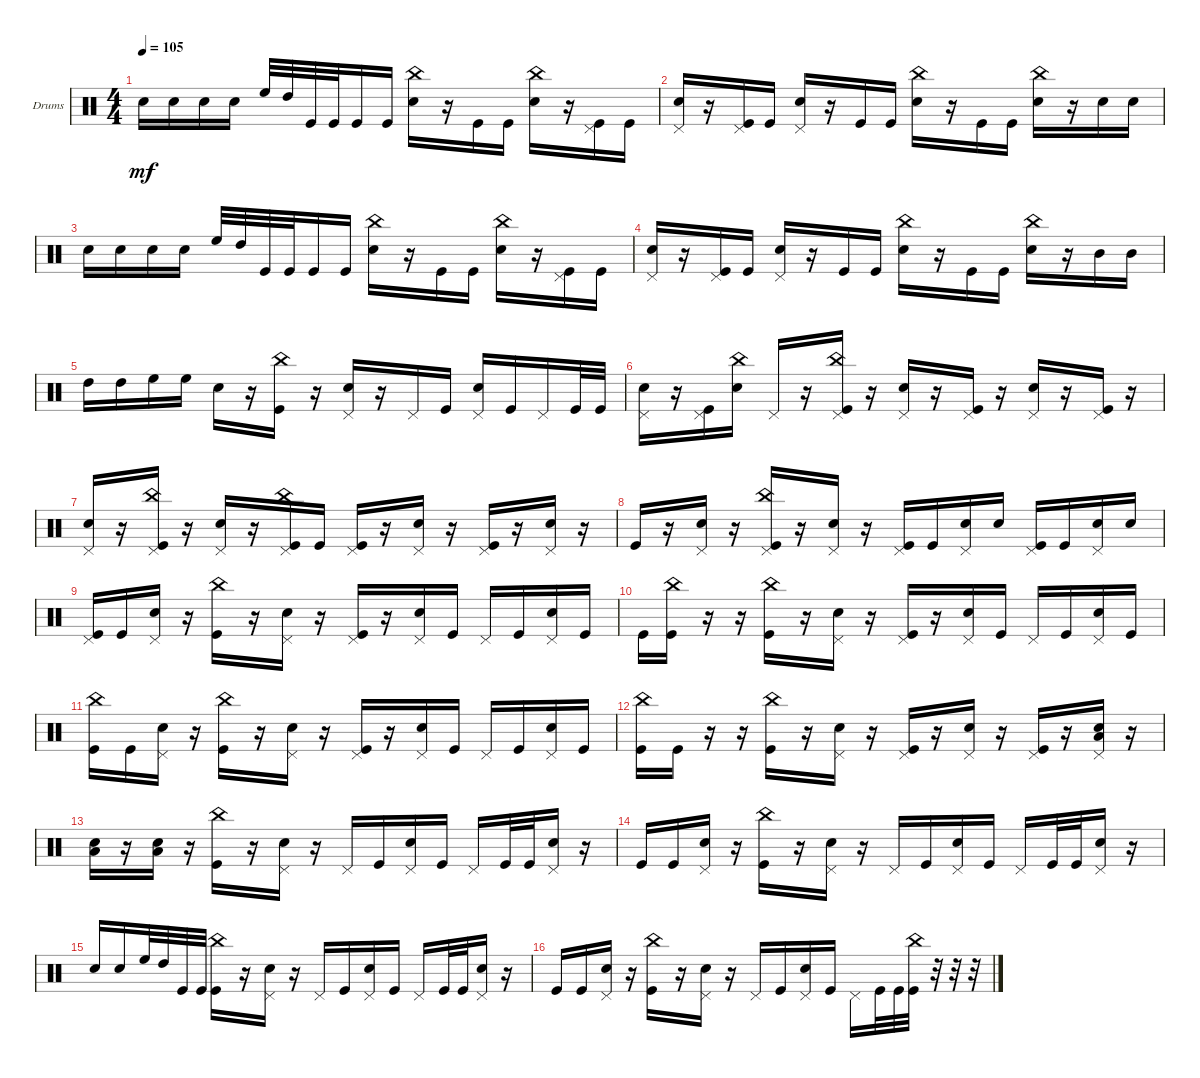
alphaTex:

\defaultSystemsLayout 4
\bracketExtendMode groupsimilarinstruments
\firstSystemTrackNameOrientation horizontal
\otherSystemsTrackNameOrientation horizontal
\track ("Drumkit" "Drums") {instrument percussion}
\staff {score}
\articulation defaults
\ts (4 4)
\tempo 105
\clef neutral
\ks c "Snare (hit) 2".16{dy mf} "Snare (hit) 2".16 "Snare (hit) 2".16 "Snare (hit) 2".16 "High Floor Tom (hit)".32 "High Tom (hit)".32 "Kick (hit)".32 "Kick (hit)".32 "Kick (hit)".16 "Kick (hit)".16
("Snare (hit) 2" "China (hit)").16 r.16 "Kick (hit)".16 "Kick (hit)".16 ("Snare (hit) 2" "China (hit)").16 r.16 ("Kick (hit)" "Pedal Hi-Hat (hit)").16 "Kick (hit)".16 |
("Pedal Hi-Hat (hit)" "Snare (hit) 2").16 r.16 ("Kick (hit)" "Pedal Hi-Hat (hit)").16 "Kick (hit)".16 ("Snare (hit) 2" "Pedal Hi-Hat (hit)").16 r.16 "Kick (hit)".16 "Kick (hit)".16 ("Snare (hit) 2" "China (hit)").16 r.16 "Kick (hit)".16 "Kick (hit)".16 ("Snare (hit) 2" "China (hit)").16 r.16 "Snare (hit) 2".16 "Snare (hit) 2".16 |
"Snare (hit) 2".16 "Snare (hit) 2".16 "Snare (hit) 2".16 "Snare (hit) 2".16 "High Floor Tom (hit)".32 "High Tom (hit)".32 "Kick (hit)".32 "Kick (hit)".32 "Kick (hit)".16 "Kick (hit)".16 ("Snare (hit) 2" "China (hit)").16 r.16 "Kick (hit)".16 "Kick (hit)".16 ("Snare (hit) 2" "China (hit)").16 r.16 ("Kick (hit)" "Pedal Hi-Hat (hit)").16 "Kick (hit)".16 |
("Snare (hit) 2" "Pedal Hi-Hat (hit)").16 r.16 ("Kick (hit)" "Pedal Hi-Hat (hit)").16 "Kick (hit)".16 ("Pedal Hi-Hat (hit)" "Snare (hit) 2").16 r.16 "Kick (hit)".16 "Kick (hit)".16 ("Snare (hit) 2" "China (hit)").16 r.16 "Kick (hit)".16 "Kick (hit)".16 ("Snare (hit) 2" "China (hit)").16 r.16 "Mid Tom (hit)".16 "Mid Tom (hit)".16 |
"High Tom (hit)".16 "High Tom (hit)".16 "High Floor Tom (hit)".16 "High Floor Tom (hit)".16 "Snare (hit) 2".16 r.16 ("Kick (hit)" "China (hit)").16 r.16 ("Snare (hit) 2" "Pedal Hi-Hat (hit)").16 r.16 "Pedal Hi-Hat (hit)".16 "Kick (hit)".16 ("Pedal Hi-Hat (hit)" "Snare (hit) 2").16 "Kick (hit)".16 "Pedal Hi-Hat (hit)".16 "Kick (hit)".32 "Kick (hit)".32 |
("Pedal Hi-Hat (hit)" "Snare (hit) 2").16 r.16 ("Kick (hit)" "Pedal Hi-Hat (hit)").16 ("Snare (hit) 2" "China (hit)").16 "Pedal Hi-Hat (hit)".16 r.16 ("China (hit)" "Pedal Hi-Hat (hit)" "Kick (hit)").16 r.16 ("Pedal Hi-Hat (hit)" "Snare (hit) 2").16 r.16 ("Pedal Hi-Hat (hit)" "Kick (hit)").16 r.16 ("Pedal Hi-Hat (hit)" "Snare (hit) 2").16 r.16 ("Pedal Hi-Hat (hit)" "Kick (hit)").16 r.16 |
("Pedal Hi-Hat (hit)" "Snare (hit) 2").16 r.16 ("China (hit)" "Pedal Hi-Hat (hit)" "Kick (hit)").16 r.16 ("Pedal Hi-Hat (hit)" "Snare (hit) 2").16 r.16 ("China (hit)" "Pedal Hi-Hat (hit)" "Kick (hit)").16 "Kick (hit)".16 ("Pedal Hi-Hat (hit)" "Kick (hit)").16 r.16 ("Pedal Hi-Hat (hit)" "Snare (hit) 2").16 r.16 ("Pedal Hi-Hat (hit)" "Kick (hit)").16 r.16 ("Pedal Hi-Hat (hit)" "Snare (hit) 2").16 r.16 |
"Kick (hit)".16 r.16 ("Pedal Hi-Hat (hit)" "Snare (hit) 2").16 r.16 ("Kick (hit)" "Pedal Hi-Hat (hit)" "China (hit)").16 r.16 ("Pedal Hi-Hat (hit)" "Snare (hit) 2").16 r.16 ("Pedal Hi-Hat (hit)" "Kick (hit)").16 "Kick (hit)".16 ("Pedal Hi-Hat (hit)" "Snare (hit) 2").16 "Snare (hit) 2".16 ("Kick (hit)" "Pedal Hi-Hat (hit)").16 "Kick (hit)".16 ("Snare (hit) 2" "Pedal Hi-Hat (hit)").16 "Snare (hit) 2".16 |
("Kick (hit)" "Pedal Hi-Hat (hit)").16 "Kick (hit)".16 ("Snare (hit) 2" "Pedal Hi-Hat (hit)").16 r.16 ("Kick (hit)" "China (hit)").16 r.16 ("Snare (hit) 2" "Pedal Hi-Hat (hit)").16 r.16 ("Kick (hit)" "Pedal Hi-Hat (hit)").16 r.16 ("Snare (hit) 2" "Pedal Hi-Hat (hit)").16 "Kick (hit)".16 "Pedal Hi-Hat (hit)".16 "Kick (hit)".16 ("Pedal Hi-Hat (hit)" "Snare (hit) 2").16 "Kick (hit)".16 |
"Kick (hit)".16 ("Kick (hit)" "China (hit)").16 r.16 r.16 ("Kick (hit)" "China (hit)").16 r.16 ("Pedal Hi-Hat (hit)" "Snare (hit) 2").16 r.16 ("Pedal Hi-Hat (hit)" "Kick (hit)").16 r.16 ("Pedal Hi-Hat (hit)" "Snare (hit) 2").16 "Kick (hit)".16 "Pedal Hi-Hat (hit)".16 "Kick (hit)".16 ("Pedal Hi-Hat (hit)" "Snare (hit) 2").16 "Kick (hit)".16 |
("Kick (hit)" "China (hit)").16 "Kick (hit)".16 ("Snare (hit) 2" "Pedal Hi-Hat (hit)").16 r.16 ("China (hit)" "Kick (hit)").16 r.16 ("Pedal Hi-Hat (hit)" "Snare (hit) 2").16 r.16 ("Pedal Hi-Hat (hit)" "Kick (hit)").16 r.16 ("Pedal Hi-Hat (hit)" "Snare (hit) 2").16 "Kick (hit)".16 "Pedal Hi-Hat (hit)".16 "Kick (hit)".16 ("Snare (hit) 2" "Pedal Hi-Hat (hit)").16 "Kick (hit)".16 |
("Kick (hit)" "China (hit)").16 "Kick (hit)".16 r.16 r.16 ("Kick (hit)" "China (hit)").16 r.16 ("Pedal Hi-Hat (hit)" "Snare (hit) 2").16 r.16 ("Pedal Hi-Hat (hit)" "Kick (hit)").16 r.16 ("Pedal Hi-Hat (hit)" "Snare (hit) 2").16 r.16 ("Pedal Hi-Hat (hit)" "Kick (hit)").16 r.16 ("Pedal Hi-Hat (hit)" "Snare (hit) 2" "Low Tom (hit)").16 r.16 |
("Low Tom (hit)" "Snare (hit) 2").16 r.16 ("Snare (hit) 2" "Low Tom (hit)").16 r.16 ("Kick (hit)" "China (hit)").16 r.16 ("Pedal Hi-Hat (hit)" "Snare (hit) 2").16 r.16 "Pedal Hi-Hat (hit)".16 "Kick (hit)".16 ("Snare (hit) 2" "Pedal Hi-Hat (hit)").16 "Kick (hit)".16 "Pedal Hi-Hat (hit)".16 "Kick (hit)".32 "Kick (hit)".32 ("Snare (hit) 2" "Pedal Hi-Hat (hit)").16 r.16 |
"Kick (hit)".16 "Kick (hit)".16 ("Pedal Hi-Hat (hit)" "Snare (hit) 2").16 r.16 ("Kick (hit)" "China (hit)").16 r.16 ("Pedal Hi-Hat (hit)" "Snare (hit) 2").16 r.16 "Pedal Hi-Hat (hit)".16 "Kick (hit)".16 ("Snare (hit) 2" "Pedal Hi-Hat (hit)").16 "Kick (hit)".16 "Pedal Hi-Hat (hit)".16 "Kick (hit)".32 "Kick (hit)".32 ("Snare (hit) 2" "Pedal Hi-Hat (hit)").16 r.16 |
"Snare (hit) 2".16 "Snare (hit) 2".16 "High Floor Tom (hit)".32 "High Tom (hit)".32 "Kick (hit)".32 "Kick (hit)".32 ("Kick (hit)" "China (hit)").16 r.16 ("Pedal Hi-Hat (hit)" "Snare (hit) 2").16 r.16 "Pedal Hi-Hat (hit)".16 "Kick (hit)".16 ("Snare (hit) 2" "Pedal Hi-Hat (hit)").16 "Kick (hit)".16 "Pedal Hi-Hat (hit)".16 "Kick (hit)".32 "Kick (hit)".32 ("Snare (hit) 2" "Pedal Hi-Hat (hit)").16 r.16 |
"Kick (hit)".16 "Kick (hit)".16 ("Pedal Hi-Hat (hit)" "Snare (hit) 2").16 r.16 ("Kick (hit)" "China (hit)").16 r.16 ("Pedal Hi-Hat (hit)" "Snare (hit) 2").16 r.16 "Pedal Hi-Hat (hit)".16 "Kick (hit)".16 ("Snare (hit) 2" "Pedal Hi-Hat (hit)").16 "Kick (hit)".16 "Pedal Hi-Hat (hit)".16 "Kick (hit)".32 "Kick (hit)".32 ("Kick (hit)" "China (hit)").32 r.32 r.32 r.32
